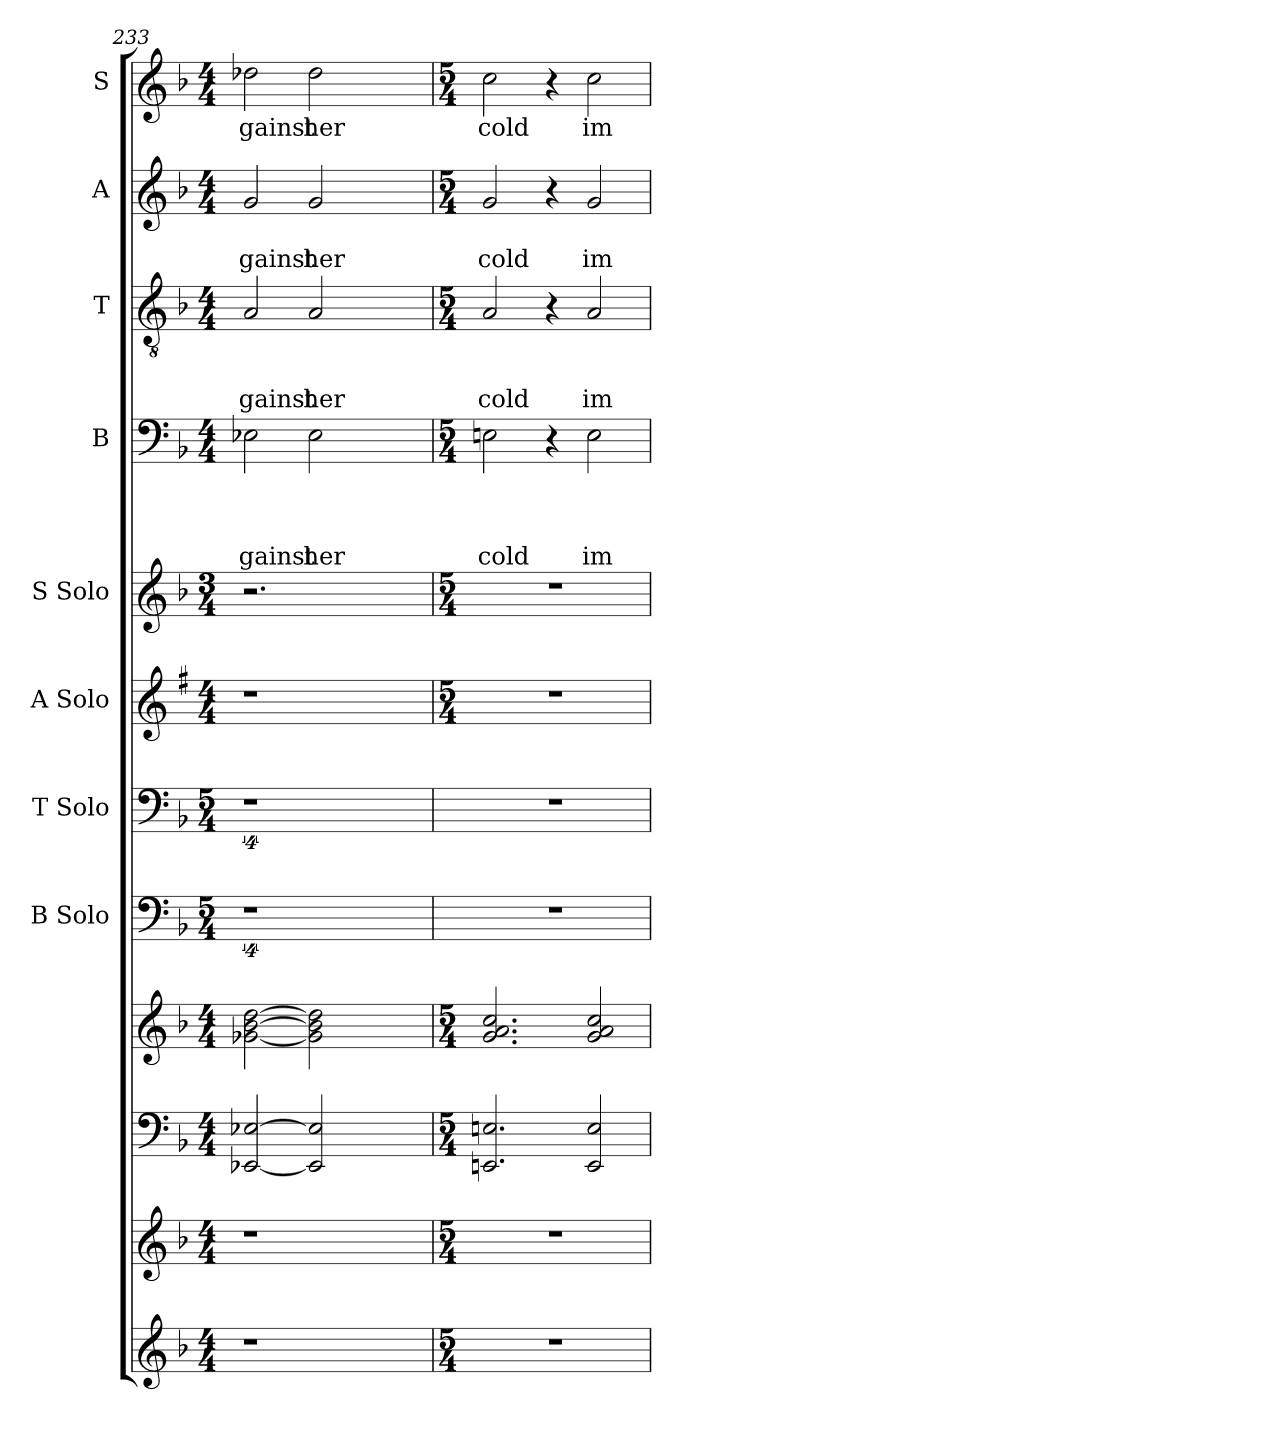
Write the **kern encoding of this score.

**kern	**kern	**kern	**kern	**kern	**kern	**kern	**kern	**kern	**text	**text	**text	**text	**kern	**text	**text	**text	**kern	**text	**text	**kern	**text
*part12	*part11	*part10	*part9	*part8	*part7	*part6	*part5	*part4	*part4	*part4	*part4	*part4	*part3	*part3	*part3	*part3	*part2	*part2	*part2	*part1	*part1
*staff12	*staff11	*staff10	*staff9	*staff8	*staff7	*staff6	*staff5	*staff4	*staff4	*staff4	*staff4	*staff4	*staff3	*staff3	*staff3	*staff3	*staff2	*staff2	*staff2	*staff1	*staff1
*	*	*	*	*I"B Solo	*I"T Solo	*I"A Solo	*I"S Solo	*I"B	*	*	*	*	*I"T	*	*	*	*I"A	*	*	*I"S	*
!!LO:PB:g=z
*clefG2	*clefG2	*clefF4	*clefG2	*clefF4	*clefF4	*clefG2	*clefG2	*clefF4	*	*	*	*	*clefGv2	*	*	*	*clefG2	*	*	*clefG2	*
*k[b-]	*k[b-]	*k[b-]	*k[b-]	*k[b-]	*k[b-]	*k[f#]	*k[b-]	*k[b-]	*	*	*	*	*k[b-]	*	*	*	*k[b-]	*	*	*k[b-]	*
*F:	*F:	*F:	*F:	*F:	*F:	*G:	*F:	*F:	*	*	*	*	*F:	*	*	*	*F:	*	*	*F:	*
*M4/4	*M4/4	*M4/4	*M4/4	*M5/4	*M5/4	*M4/4	*M3/4	*M4/4	*	*	*	*	*M4/4	*	*	*	*M4/4	*	*	*M4/4	*
=233	=233	=233	=233	=233	=233	=233	=233	=233	=233	=233	=233	=233	=233	=233	=233	=233	=233	=233	=233	=233	=233
!	!	!	!	!	!	!	!	!	!	!	!	!LO:LY:b	!	!	!	!LO:LY:b	!	!	!LO:LY:b	!	!LO:LY:b
1r	1r	[<2EE-X/ [>2E-X/	[<2g-X\ [<2b-\ [>2dd\	4%5r	4%5r	1r	2.r	2E-X\	.	.	.	-gainst	2A/	.	.	-gainst	2g/	.	-gainst	2dd-X\	-gainst
!	!	!	!	!	!	!	!	!	!	!	!	!LO:LY:b	!	!	!	!LO:LY:b	!	!	!LO:LY:b	!	!LO:LY:b
.	.	2EE-/] 2E-/]	2g-\] 2b-\] 2dd\]	.	.	.	.	2E-\	.	.	.	her	2A/	.	.	her	2g/	.	her	2dd-\	her
.	.	.	.	.	.	.	2ryy	.	.	.	.	.	.	.	.	.	.	.	.	.	.
4ryy	4ryy	4ryy	4ryy	.	.	4ryy	.	4ryy	.	.	.	.	4ryy	.	.	.	4ryy	.	.	4ryy	.
=234	=234	=234	=234	=234	=234	=234	=234	=234	=234	=234	=234	=234	=234	=234	=234	=234	=234	=234	=234	=234	=234
*M5/4	*M5/4	*M5/4	*M5/4	*	*	*M5/4	*M5/4	*M5/4	*	*	*	*	*M5/4	*	*	*	*M5/4	*	*	*M5/4	*
!	!	!	!	!	!	!	!LO:N:vis=1	!	!	!	!	!LO:LY:b	!	!	!	!LO:LY:b	!	!	!LO:LY:b	!	!LO:LY:b
4%5r	4%5r	2.EEni/ 2.Eni/	2.g/ 2.a/ 2.cc/	4%5r	4%5r	4%5r	4%5r	2Eni\	.	.	.	cold	2A/	.	.	cold	2g/	.	cold	2cc\	cold
.	.	.	.	.	.	.	.	4r	.	.	.	.	4r	.	.	.	4r	.	.	4r	.
!	!	!	!	!	!	!	!	!	!	!	!	!LO:LY:b	!	!	!	!LO:LY:b	!	!	!LO:LY:b	!	!LO:LY:b
.	.	2EE/ 2E/	2g/ 2a/ 2cc/	.	.	.	.	2E\	.	.	.	im-	2A/	.	.	im-	2g/	.	im-	2cc\	im-
=	=	=	=	=	=	=	=	=	=	=	=	=	=	=	=	=	=	=	=	=	=
*-	*-	*-	*-	*-	*-	*-	*-	*-	*-	*-	*-	*-	*-	*-	*-	*-	*-	*-	*-	*-	*-
